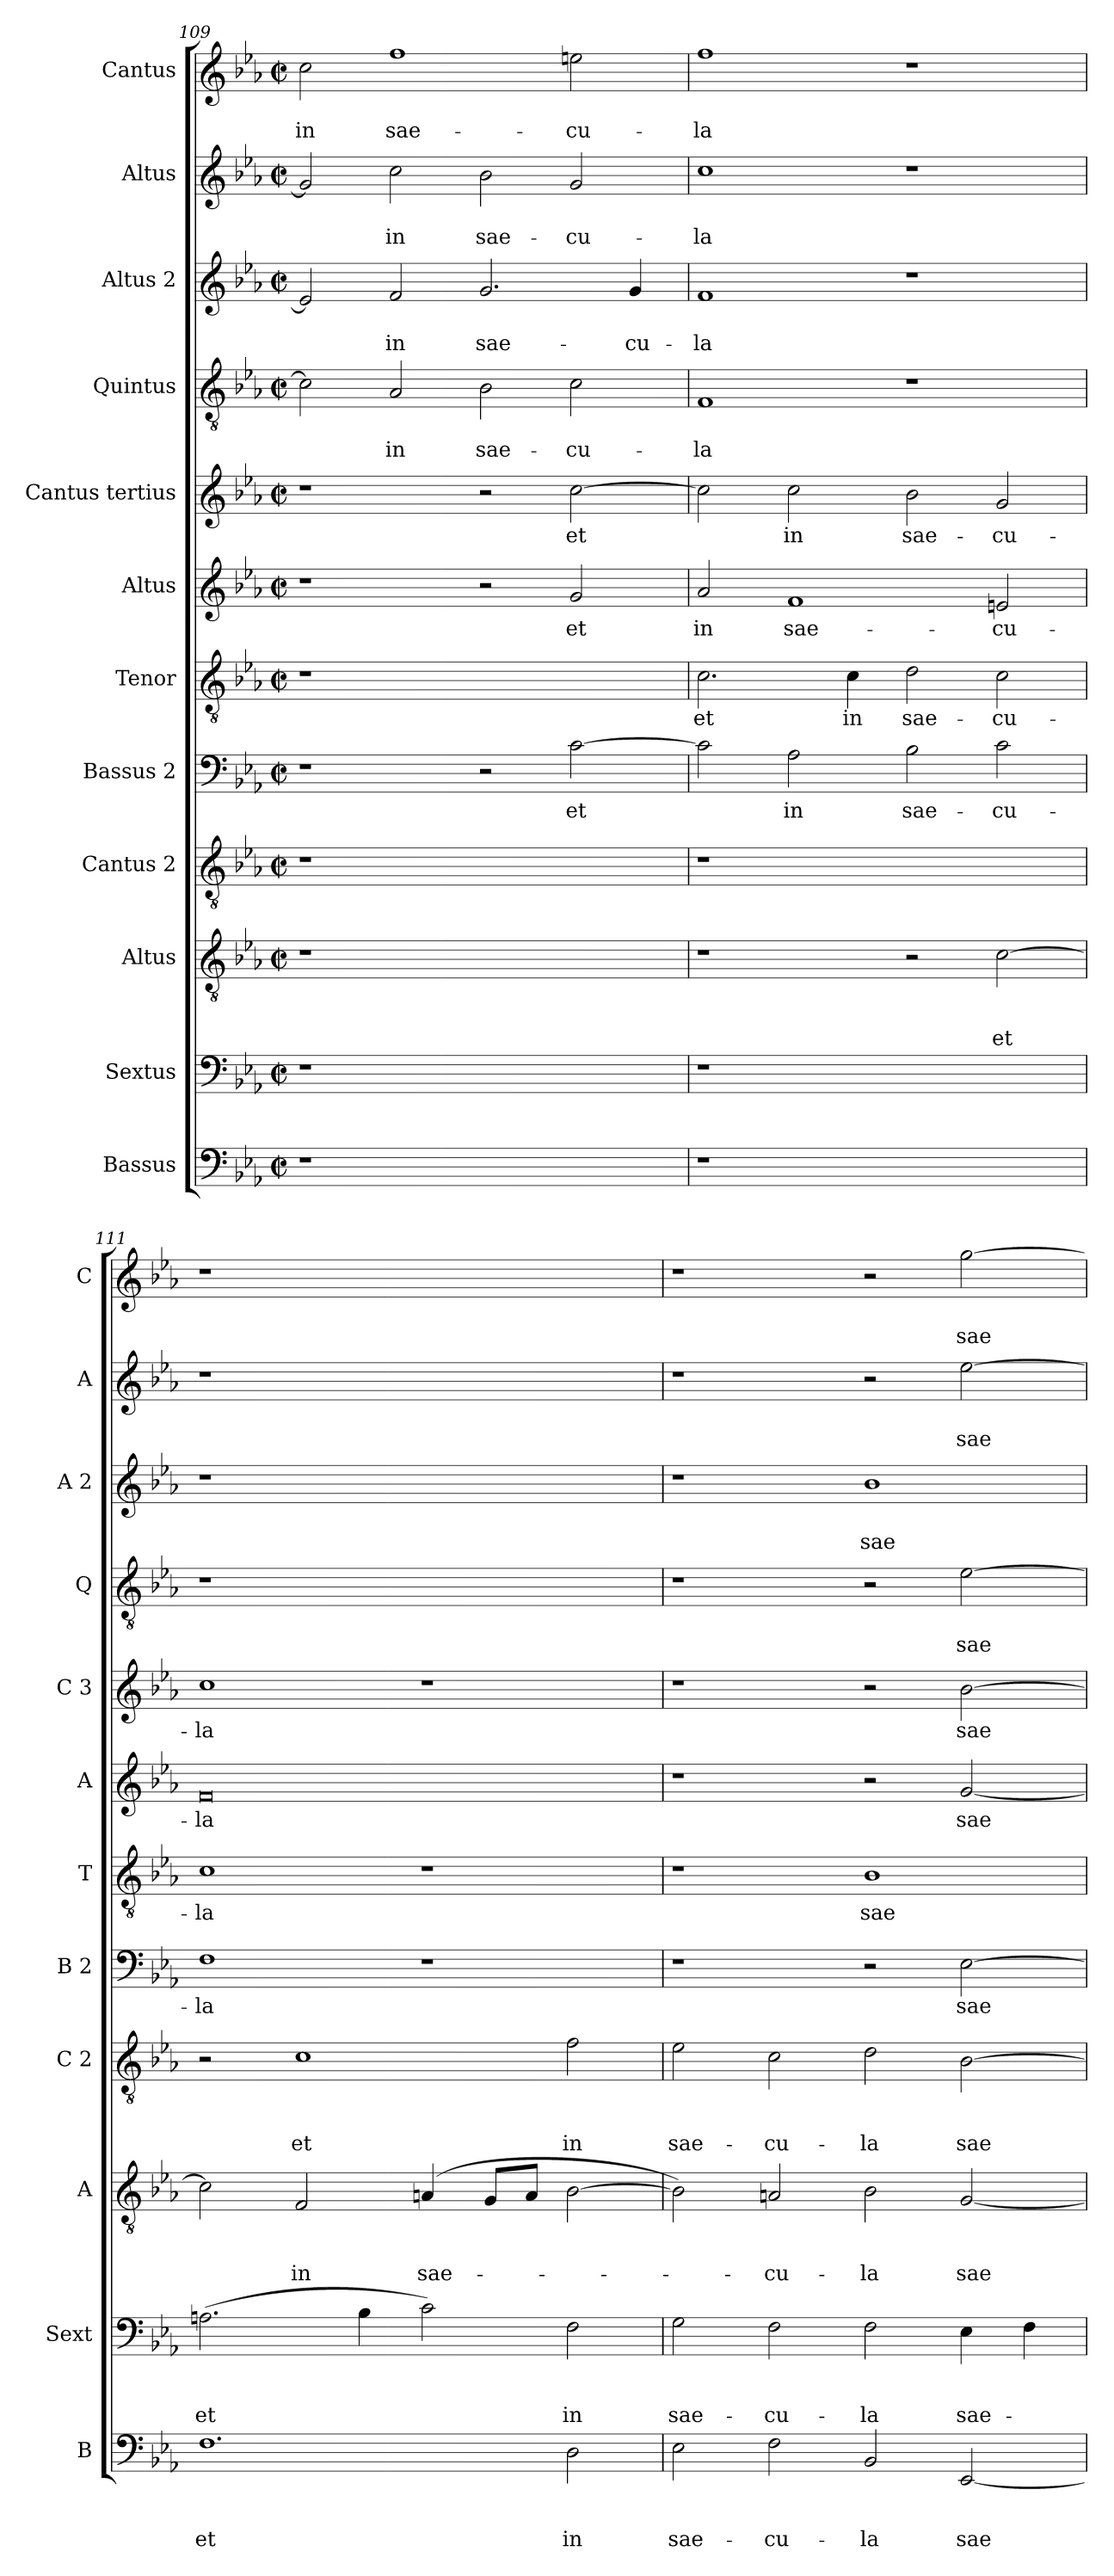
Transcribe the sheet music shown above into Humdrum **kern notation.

**kern	**text	**text	**text	**kern	**text	**text	**text	**kern	**text	**text	**text	**kern	**text	**text	**text	**kern	**text	**kern	**text	**kern	**text	**kern	**text	**kern	**text	**text	**kern	**text	**text	**kern	**text	**text	**kern	**text	**text
*part12	*part12	*part12	*part12	*part11	*part11	*part11	*part11	*part10	*part10	*part10	*part10	*part9	*part9	*part9	*part9	*part8	*part8	*part7	*part7	*part6	*part6	*part5	*part5	*part4	*part4	*part4	*part3	*part3	*part3	*part2	*part2	*part2	*part1	*part1	*part1
*staff12	*staff12	*staff12	*staff12	*staff11	*staff11	*staff11	*staff11	*staff10	*staff10	*staff10	*staff10	*staff9	*staff9	*staff9	*staff9	*staff8	*staff8	*staff7	*staff7	*staff6	*staff6	*staff5	*staff5	*staff4	*staff4	*staff4	*staff3	*staff3	*staff3	*staff2	*staff2	*staff2	*staff1	*staff1	*staff1
*I"Bassus	*	*	*	*I"Sextus	*	*	*	*I"Altus	*	*	*	*I"Cantus 2	*	*	*	*I"Bassus 2	*	*I"Tenor	*	*I"Altus	*	*I"Cantus  tertius	*	*I"Quintus	*	*	*I"Altus 2	*	*	*I"Altus	*	*	*I"Cantus	*	*
*I'B	*	*	*	*I'Sext	*	*	*	*I'A	*	*	*	*I'C 2	*	*	*	*I'B 2	*	*I'T	*	*I'A	*	*I'C 3	*	*I'Q	*	*	*I'A 2	*	*	*I'A	*	*	*I'C	*	*
*clefF4	*	*	*	*clefF4	*	*	*	*clefGv2	*	*	*	*clefGv2	*	*	*	*clefF4	*	*clefGv2	*	*clefG2	*	*clefG2	*	*clefGv2	*	*	*clefG2	*	*	*clefG2	*	*	*clefG2	*	*
*k[b-e-a-]	*	*	*	*k[b-e-a-]	*	*	*	*k[b-e-a-]	*	*	*	*k[b-e-a-]	*	*	*	*k[b-e-a-]	*	*k[b-e-a-]	*	*k[b-e-a-]	*	*k[b-e-a-]	*	*k[b-e-a-]	*	*	*k[b-e-a-]	*	*	*k[b-e-a-]	*	*	*k[b-e-a-]	*	*
*E-:	*	*	*	*E-:	*	*	*	*E-:	*	*	*	*E-:	*	*	*	*E-:	*	*E-:	*	*E-:	*	*E-:	*	*E-:	*	*	*E-:	*	*	*E-:	*	*	*E-:	*	*
*M2/2	*	*	*	*M2/2	*	*	*	*M2/2	*	*	*	*M2/2	*	*	*	*M2/2	*	*M2/2	*	*M2/2	*	*M2/2	*	*M2/2	*	*	*M2/2	*	*	*M2/2	*	*	*M2/2	*	*
*met(c|)	*	*	*	*met(c|)	*	*	*	*met(c|)	*	*	*	*met(c|)	*	*	*	*met(c|)	*	*met(c|)	*	*met(c|)	*	*met(c|)	*	*met(c|)	*	*	*met(c|)	*	*	*met(c|)	*	*	*met(c|)	*	*
=109	=109	=109	=109	=109	=109	=109	=109	=109	=109	=109	=109	=109	=109	=109	=109	=109	=109	=109	=109	=109	=109	=109	=109	=109	=109	=109	=109	=109	=109	=109	=109	=109	=109	=109	=109
!	!	!	!	!	!	!	!	!	!	!	!	!	!	!	!	!	!	!	!	!	!	!	!	!	!	!	!	!	!	!	!	!	!	!	!LO:LY:b
1r	.	.	.	1r	.	.	.	1r	.	.	.	1r	.	.	.	1r	.	1r	.	1r	.	1r	.	2c\]	.	.	2e-/]	.	.	2g/]	.	.	2cc\	.	in
!	!	!	!	!	!	!	!	!	!	!	!	!	!	!	!	!	!	!	!	!	!	!	!	!	!	!LO:LY:b	!	!	!LO:LY:b	!	!	!LO:LY:b	!	!	!LO:LY:b
.	.	.	.	.	.	.	.	.	.	.	.	.	.	.	.	.	.	.	.	.	.	.	.	2A-/	.	in	2f/	.	in	2cc\	.	in	1ff	.	sae-
!	!	!	!	!	!	!	!	!	!	!	!	!	!	!	!	!	!	!	!	!	!	!	!	!	!	!LO:LY:b	!	!	!LO:LY:b	!	!	!LO:LY:b	!	!	!
1ryy	.	.	.	1ryy	.	.	.	1ryy	.	.	.	1ryy	.	.	.	2r	.	1ryy	.	2r	.	2r	.	2B-\	.	sae-	2.g/	.	sae-	2b-\	.	sae-	.	.	.
!	!	!	!	!	!	!	!	!	!	!	!	!	!	!	!	!	!LO:LY:b	!	!	!	!LO:LY:b	!	!LO:LY:b	!	!	!LO:LY:b	!	!	!	!	!	!LO:LY:b	!	!	!LO:LY:b
.	.	.	.	.	.	.	.	.	.	.	.	.	.	.	.	[2c\	et	.	.	2g/	et	[2cc\	et	2c\	.	-cu-	.	.	.	2g/	.	-cu-	2een\	.	-cu-
!	!	!	!	!	!	!	!	!	!	!	!	!	!	!	!	!	!	!	!	!	!	!	!	!	!	!	!	!	!LO:LY:b	!	!	!	!	!	!
.	.	.	.	.	.	.	.	.	.	.	.	.	.	.	.	.	.	.	.	.	.	.	.	.	.	.	4g/	.	-cu-	.	.	.	.	.	.
!!LO:PB:g=z
=110	=110	=110	=110	=110	=110	=110	=110	=110	=110	=110	=110	=110	=110	=110	=110	=110	=110	=110	=110	=110	=110	=110	=110	=110	=110	=110	=110	=110	=110	=110	=110	=110	=110	=110	=110
!	!	!	!	!	!	!	!	!	!	!	!	!	!	!	!	!	!	!	!LO:LY:b	!	!LO:LY:b	!	!	!	!	!LO:LY:b	!	!	!LO:LY:b	!	!	!LO:LY:b	!	!	!LO:LY:b
1r	.	.	.	1r	.	.	.	1r	.	.	.	1r	.	.	.	2c\]	.	2.c\	et	2a-/	in	2cc\]	.	1F	.	-la	1f	.	-la	1cc	.	-la	1ff	.	-la
!	!	!	!	!	!	!	!	!	!	!	!	!	!	!	!	!	!LO:LY:b	!	!	!	!LO:LY:b	!	!LO:LY:b	!	!	!	!	!	!	!	!	!	!	!	!
.	.	.	.	.	.	.	.	.	.	.	.	.	.	.	.	2A-\	in	.	.	1f	sae-	2cc\	in	.	.	.	.	.	.	.	.	.	.	.	.
!	!	!	!	!	!	!	!	!	!	!	!	!	!	!	!	!	!	!	!LO:LY:b	!	!	!	!	!	!	!	!	!	!	!	!	!	!	!	!
.	.	.	.	.	.	.	.	.	.	.	.	.	.	.	.	.	.	4c\	in	.	.	.	.	.	.	.	.	.	.	.	.	.	.	.	.
!	!	!	!	!	!	!	!	!	!	!	!	!	!	!	!	!	!LO:LY:b	!	!LO:LY:b	!	!	!	!LO:LY:b	!	!	!	!	!	!	!	!	!	!	!	!
1ryy	.	.	.	1ryy	.	.	.	2r	.	.	.	1ryy	.	.	.	2B-\	sae-	2d\	sae-	.	.	2b-\	sae-	1r	.	.	1r	.	.	1r	.	.	1r	.	.
!	!	!	!	!	!	!	!	!	!	!	!LO:LY:b	!	!	!	!	!	!LO:LY:b	!	!LO:LY:b	!	!LO:LY:b	!	!LO:LY:b	!	!	!	!	!	!	!	!	!	!	!	!
.	.	.	.	.	.	.	.	[2c\	.	.	et	.	.	.	.	2c\	-cu-	2c\	-cu-	2en/	-cu-	2g/	-cu-	.	.	.	.	.	.	.	.	.	.	.	.
=111	=111	=111	=111	=111	=111	=111	=111	=111	=111	=111	=111	=111	=111	=111	=111	=111	=111	=111	=111	=111	=111	=111	=111	=111	=111	=111	=111	=111	=111	=111	=111	=111	=111	=111	=111
!	!	!	!LO:LY:b	!	!	!	!LO:LY:b	!	!	!	!	!	!	!	!	!	!LO:LY:b	!	!LO:LY:b	!	!LO:LY:b	!	!LO:LY:b	!	!	!	!	!	!	!	!	!	!	!	!
1.F	.	.	et	(>2.An\	.	.	et	2c\]	.	.	.	2r	.	.	.	1F	-la	1c	-la	0f	-la	1cc	-la	1r	.	.	1r	.	.	1r	.	.	1r	.	.
!	!	!	!	!	!	!	!	!	!	!	!LO:LY:b	!	!	!	!LO:LY:b	!	!	!	!	!	!	!	!	!	!	!	!	!	!	!	!	!	!	!	!
.	.	.	.	.	.	.	.	2F/	.	.	in	1c	.	.	et	.	.	.	.	.	.	.	.	.	.	.	.	.	.	.	.	.	.	.	.
.	.	.	.	4B-\	.	.	.	.	.	.	.	.	.	.	.	.	.	.	.	.	.	.	.	.	.	.	.	.	.	.	.	.	.	.	.
!	!	!	!	!	!	!	!	!	!	!	!LO:LY:b	!	!	!	!	!	!	!	!	!	!	!	!	!	!	!	!	!	!	!	!	!	!	!	!
.	.	.	.	2c\)	.	.	.	(>4An/	.	.	sae-	.	.	.	.	1r	.	1r	.	.	.	1r	.	1ryy	.	.	1ryy	.	.	1ryy	.	.	1ryy	.	.
.	.	.	.	.	.	.	.	8G/L	.	.	.	.	.	.	.	.	.	.	.	.	.	.	.	.	.	.	.	.	.	.	.	.	.	.	.
.	.	.	.	.	.	.	.	8A/J	.	.	.	.	.	.	.	.	.	.	.	.	.	.	.	.	.	.	.	.	.	.	.	.	.	.	.
!	!	!	!LO:LY:b	!	!	!	!LO:LY:b	!	!	!	!	!	!	!	!LO:LY:b	!	!	!	!	!	!	!	!	!	!	!	!	!	!	!	!	!	!	!	!
2D\	.	.	in	2F\	.	.	in	[2B-\	.	.	.	2f\	.	.	in	.	.	.	.	.	.	.	.	.	.	.	.	.	.	.	.	.	.	.	.
=112	=112	=112	=112	=112	=112	=112	=112	=112	=112	=112	=112	=112	=112	=112	=112	=112	=112	=112	=112	=112	=112	=112	=112	=112	=112	=112	=112	=112	=112	=112	=112	=112	=112	=112	=112
!	!	!	!LO:LY:b	!	!	!	!LO:LY:b	!	!	!	!	!	!	!	!LO:LY:b	!	!	!	!	!	!	!	!	!	!	!	!	!	!	!	!	!	!	!	!
2E-\	.	.	sae-	2G\	.	.	sae-	2B-\])	.	.	.	2e-\	.	.	sae-	1r	.	1r	.	1r	.	1r	.	1r	.	.	1r	.	.	1r	.	.	1r	.	.
!	!	!	!LO:LY:b	!	!	!	!LO:LY:b	!	!	!	!LO:LY:b	!	!	!	!LO:LY:b	!	!	!	!	!	!	!	!	!	!	!	!	!	!	!	!	!	!	!	!
2F\	.	.	-cu-	2F\	.	.	-cu-	2An/	.	.	-cu-	2c\	.	.	-cu-	.	.	.	.	.	.	.	.	.	.	.	.	.	.	.	.	.	.	.	.
!	!	!	!LO:LY:b	!	!	!	!LO:LY:b	!	!	!	!LO:LY:b	!	!	!	!LO:LY:b	!	!	!	!LO:LY:b	!	!	!	!	!	!	!	!	!	!LO:LY:b	!	!	!	!	!	!
2BB-/	.	.	-la	2F\	.	.	-la	2B-\	.	.	-la	2d\	.	.	-la	2r	.	1B-	sae-	2r	.	2r	.	2r	.	.	1b-	.	sae-	2r	.	.	2r	.	.
!	!	!	!LO:LY:b	!	!	!	!LO:LY:b	!	!	!	!LO:LY:b	!	!	!	!LO:LY:b	!	!LO:LY:b	!	!	!	!LO:LY:b	!	!LO:LY:b	!	!	!LO:LY:b	!	!	!	!	!	!LO:LY:b	!	!	!LO:LY:b
[2EE-/	.	.	sae-	4E-\	.	.	sae-	[2G/	.	.	sae-	[2B-\	.	.	sae-	[2E-\	sae-	.	.	[2g/	sae-	[2b-\	sae-	[2e-\	.	sae-	.	.	.	[2ee-\	.	sae-	[2gg\	.	sae-
.	.	.	.	4F\	.	.	.	.	.	.	.	.	.	.	.	.	.	.	.	.	.	.	.	.	.	.	.	.	.	.	.	.	.	.	.
=	=	=	=	=	=	=	=	=	=	=	=	=	=	=	=	=	=	=	=	=	=	=	=	=	=	=	=	=	=	=	=	=	=	=	=
*-	*-	*-	*-	*-	*-	*-	*-	*-	*-	*-	*-	*-	*-	*-	*-	*-	*-	*-	*-	*-	*-	*-	*-	*-	*-	*-	*-	*-	*-	*-	*-	*-	*-	*-	*-
